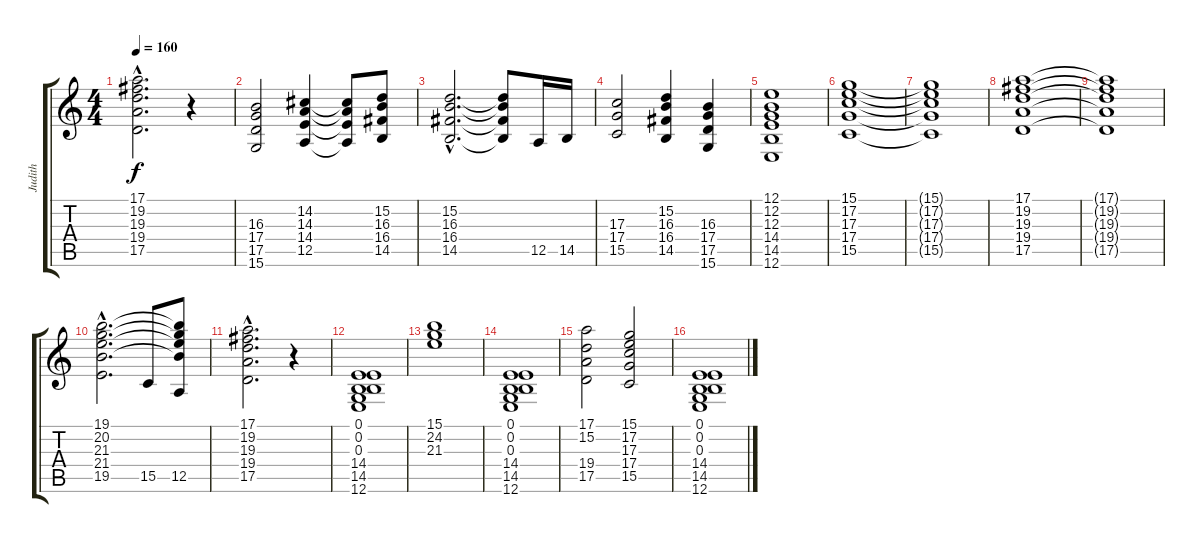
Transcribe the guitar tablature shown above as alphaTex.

\track ("Judith" "Judith") {instrument stringensemble1}
\staff {score tabs}
\tuning (E4 B3 G3 D3 A2 E2) {hide}
\ts (4 4)
\tempo 160
\clef g2
\ks c
(17.1{hac} 19.2{hac} 19.3{hac} 19.4{hac} 17.5{hac}).2{d dy f} r.4 |
(16.3 17.4 17.5 15.6).2 (14.2 14.3 14.4 12.5).4 (14.2{t} 14.3{t} 14.4{t} 12.5{t}).8 (15.2 16.3 16.4 14.5).8 |
(15.2{hac} 16.3{hac} 16.4{hac} 14.5{hac}).2{d} (15.2{t} 16.3{t} 16.4{t} 14.5{t}).8 12.5.16 14.5.16 |
(17.3 17.4 15.5).2 (15.2 16.3 16.4 14.5).4 (16.3 17.4 17.5 15.6).4 |
(12.1 12.2 12.3 14.4 14.5 12.6).1 |
(15.1 17.2 17.3 17.4 15.5).1 |
(15.1{t} 17.2{t} 17.3{t} 17.4{t} 15.5{t}).1 |
(17.1 19.2 19.3 19.4 17.5).1 |
(17.1{t} 19.2{t} 19.3{t} 19.4{t} 17.5{t}).1 |
(19.1{hac} 20.2{hac} 21.3{hac} 21.4{hac} 19.5{hac}).2{d} 15.5.8 (19.1{t} 20.2{t} 21.3{t} 21.4{t} 12.5).8 |
(17.1{hac} 19.2{hac} 19.3{hac} 19.4{hac} 17.5{hac}).2{d} r.4 |
(0.1 0.2 0.3 14.4 14.5 12.6).1 |
(15.1 24.2 21.3).1 |
(0.1 0.2 0.3 14.4 14.5 12.6).1 |
(17.1 15.2 19.4 17.5).2 (15.1 17.2 17.3 17.4 15.5).2 |
(0.1 0.2 0.3 14.4 14.5 12.6).1
